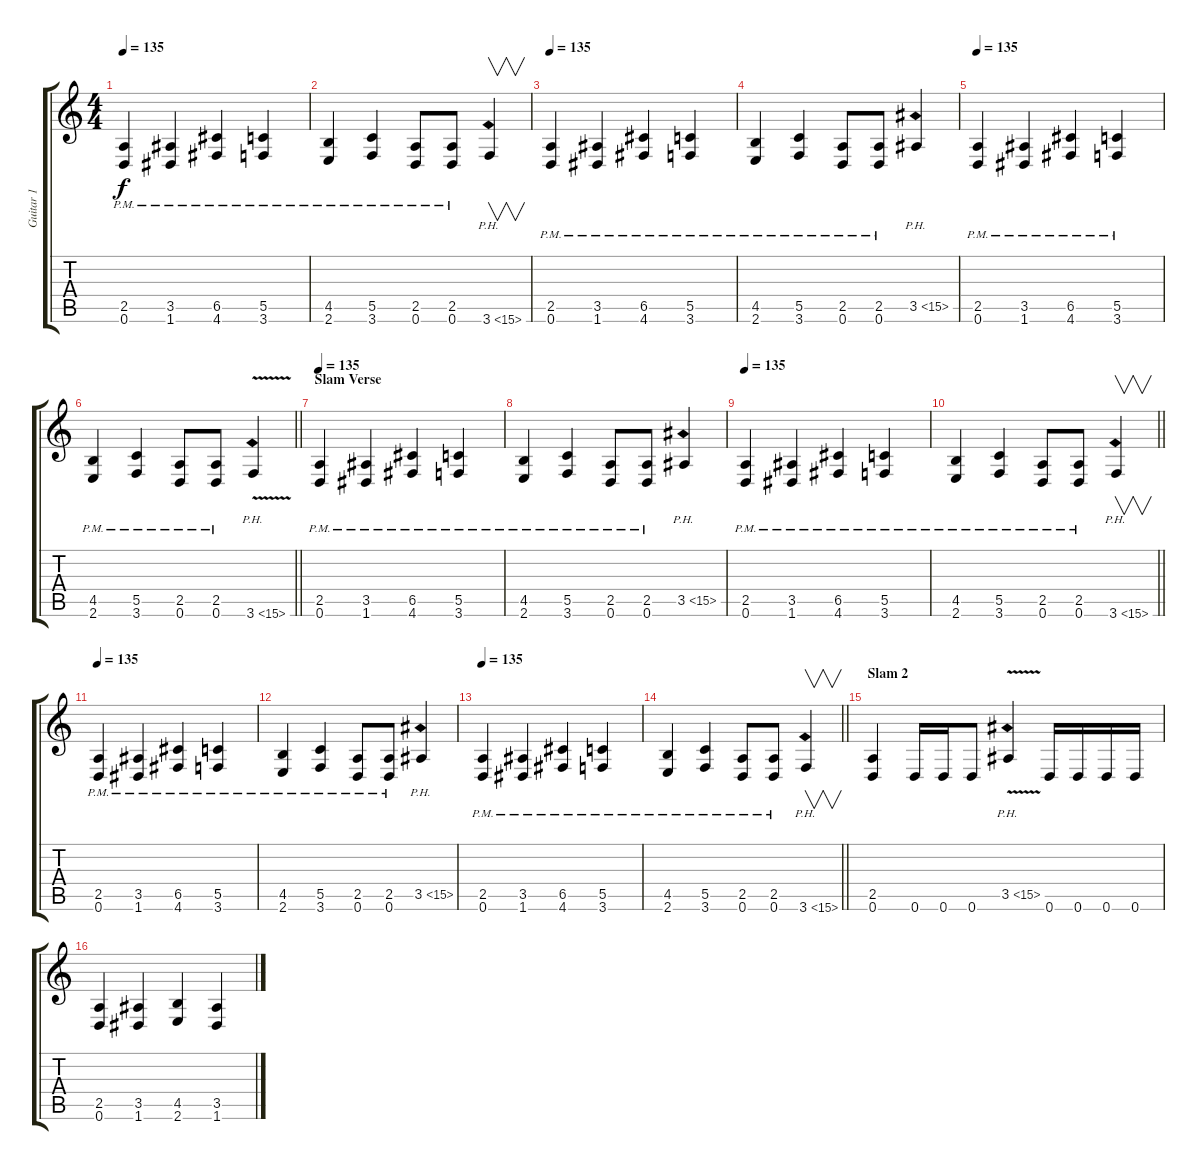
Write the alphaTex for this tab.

\track ("Guitar 1" "Guitar 1") {instrument distortionguitar}
\staff {score tabs}
\tuning (D4 A3 F3 C3 G2 D2) {hide}
\ts (4 4)
\tempo 135
\clef g2
\ks c
(2.5{pm} 0.6{pm}).4{dy f} (3.5{pm} 1.6{pm}).4 (6.5{pm} 4.6{pm}).4 (5.5{pm} 3.6{pm}).4 |
(4.5{pm} 2.6{pm}).4 (5.5{pm} 3.6{pm}).4 (2.5{pm} 0.6{pm}).8 (2.5{pm} 0.6{pm}).8 3.6{ph 12}.4{v} |
\tempo 135
(2.5{pm} 0.6{pm}).4 (3.5{pm} 1.6{pm}).4 (6.5{pm} 4.6{pm}).4 (5.5{pm} 3.6{pm}).4 |
(4.5{pm} 2.6{pm}).4 (5.5{pm} 3.6{pm}).4 (2.5{pm} 0.6{pm}).8 (2.5{pm} 0.6{pm}).8 3.5{ph 12}.4 |
\tempo 135
(2.5{pm} 0.6{pm}).4 (3.5{pm} 1.6{pm}).4 (6.5{pm} 4.6{pm}).4 (5.5{pm} 3.6{pm}).4 |
\barLineRight lightlight
(4.5{pm} 2.6{pm}).4 (5.5{pm} 3.6{pm}).4 (2.5{pm} 0.6{pm}).8 (2.5{pm} 0.6{pm}).8 3.6{ph 12 v}.4 |
\section ("" "Slam Verse ")
\tempo 135
(2.5{pm} 0.6{pm}).4 (3.5{pm} 1.6{pm}).4 (6.5{pm} 4.6{pm}).4 (5.5{pm} 3.6{pm}).4 |
(4.5{pm} 2.6{pm}).4 (5.5{pm} 3.6{pm}).4 (2.5{pm} 0.6{pm}).8 (2.5{pm} 0.6{pm}).8 3.5{ph 12}.4 |
\tempo 135
(2.5{pm} 0.6{pm}).4 (3.5{pm} 1.6{pm}).4 (6.5{pm} 4.6{pm}).4 (5.5{pm} 3.6{pm}).4 |
\barLineRight lightlight
(4.5{pm} 2.6{pm}).4 (5.5{pm} 3.6{pm}).4 (2.5{pm} 0.6{pm}).8 (2.5{pm} 0.6{pm}).8 3.6{ph 12}.4{v} |
\tempo 135
(2.5{pm} 0.6{pm}).4 (3.5{pm} 1.6{pm}).4 (6.5{pm} 4.6{pm}).4 (5.5{pm} 3.6{pm}).4 |
(4.5{pm} 2.6{pm}).4 (5.5{pm} 3.6{pm}).4 (2.5{pm} 0.6{pm}).8 (2.5{pm} 0.6{pm}).8 3.5{ph 12}.4 |
\tempo 135
(2.5{pm} 0.6{pm}).4 (3.5{pm} 1.6{pm}).4 (6.5{pm} 4.6{pm}).4 (5.5{pm} 3.6{pm}).4 |
\barLineRight lightlight
(4.5{pm} 2.6{pm}).4 (5.5{pm} 3.6{pm}).4 (2.5{pm} 0.6{pm}).8 (2.5{pm} 0.6{pm}).8 3.6{ph 12}.4{v} |
\section ("" "Slam 2")
(2.5 0.6).4 0.6.16 0.6.16 0.6.8 3.5{ph 12 v}.4 0.6.16 0.6.16 0.6.16 0.6.16 |
(2.5 0.6).4 (3.5 1.6).4 (4.5 2.6).4 (3.5 1.6).4
